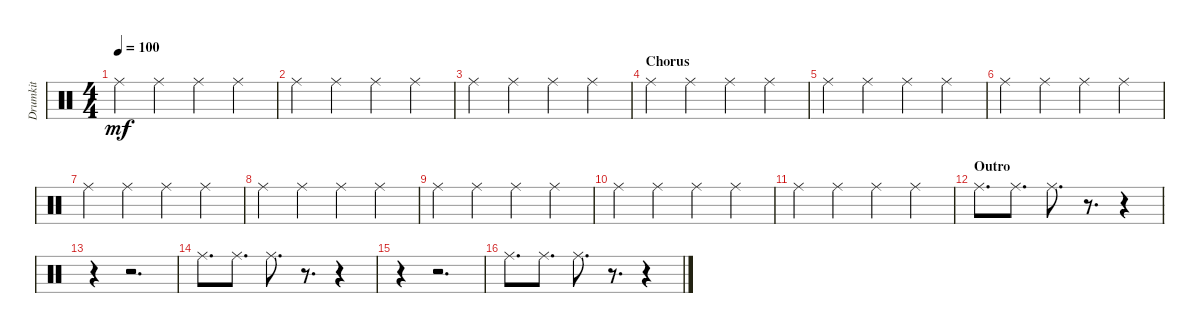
\track ("Drumkit" "Drumkit") {instrument percussion}
\staff {score}
\articulation defaults
\ts (4 4)
\tempo 100
\clef neutral
\ks c "Ride (middle)".4{dy mf} "Ride (middle)".4 "Ride (middle)".4 "Ride (middle)".4
|
"Ride (middle)".4 "Ride (middle)".4 "Ride (middle)".4 "Ride (middle)".4 |
"Ride (middle)".4 "Ride (middle)".4 "Ride (middle)".4 "Ride (middle)".4 |
\section ("" "Chorus")
"Ride (middle)".4 "Ride (middle)".4 "Ride (middle)".4 "Ride (middle)".4 |
"Ride (middle)".4 "Ride (middle)".4 "Ride (middle)".4 "Ride (middle)".4 |
"Ride (middle)".4 "Ride (middle)".4 "Ride (middle)".4 "Ride (middle)".4 |
"Ride (middle)".4 "Ride (middle)".4 "Ride (middle)".4 "Ride (middle)".4 |
"Ride (middle)".4 "Ride (middle)".4 "Ride (middle)".4 "Ride (middle)".4 |
"Ride (middle)".4 "Ride (middle)".4 "Ride (middle)".4 "Ride (middle)".4 |
"Ride (middle)".4 "Ride (middle)".4 "Ride (middle)".4 "Ride (middle)".4 |
"Ride (middle)".4 "Ride (middle)".4 "Ride (middle)".4 "Ride (middle)".4 |
\section ("" "Outro")
"Ride (middle)".8{d} "Ride (middle)".8{d} "Ride (middle)".8{d} r.8{d} r.4 |
r.4 r.2{d} |
"Ride (middle)".8{d} "Ride (middle)".8{d} "Ride (middle)".8{d} r.8{d} r.4 |
r.4 r.2{d} |
"Ride (middle)".8{d} "Ride (middle)".8{d} "Ride (middle)".8{d} r.8{d} r.4
